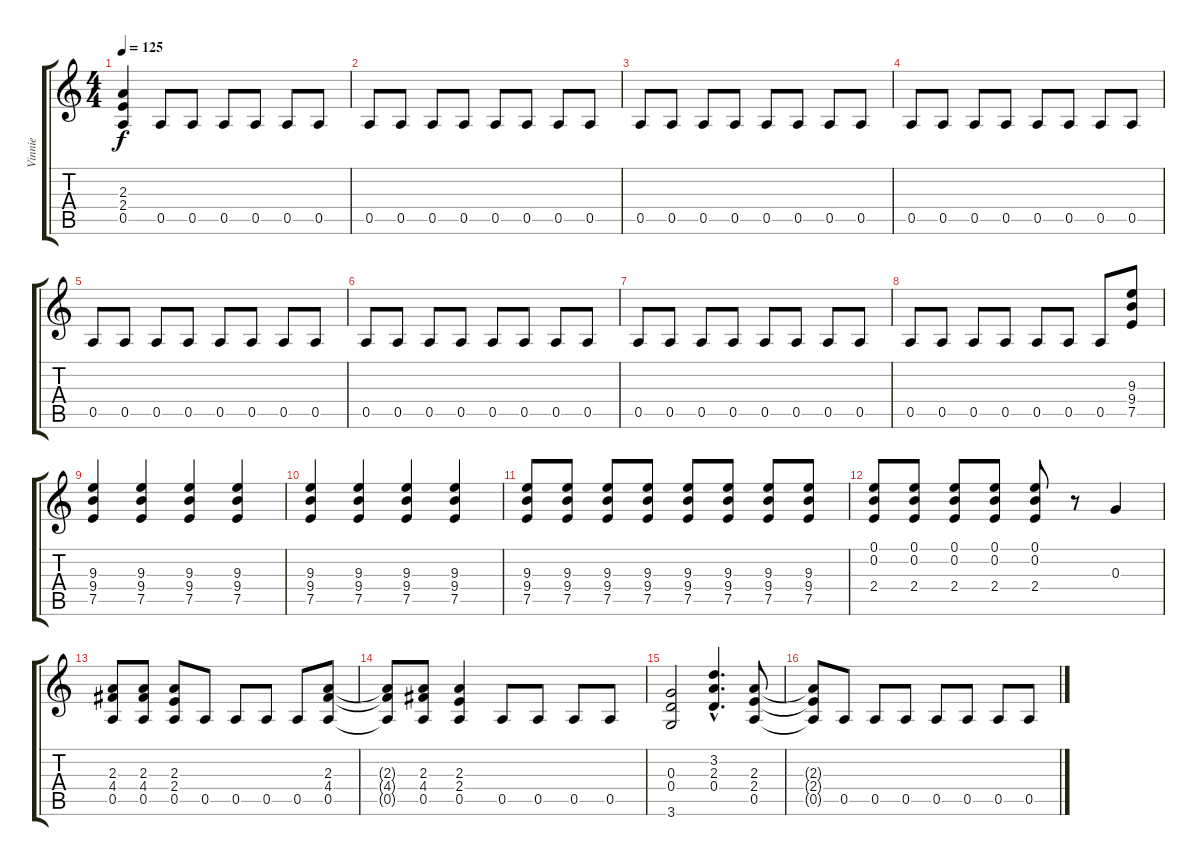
\track ("Vinnie" "Vinnie") {instrument overdrivenguitar}
\staff {score tabs}
\tuning (E4 B3 G3 D3 A2 E2) {hide}
\ts (4 4)
\tempo 125
\clef g2
\ks c
(2.3 2.4 0.5).4{dy f} 0.5.8 0.5.8 0.5.8 0.5.8 0.5.8 0.5.8 |
0.5.8 0.5.8 0.5.8 0.5.8 0.5.8 0.5.8 0.5.8 0.5.8 |
0.5.8 0.5.8 0.5.8 0.5.8 0.5.8 0.5.8 0.5.8 0.5.8 |
0.5.8 0.5.8 0.5.8 0.5.8 0.5.8 0.5.8 0.5.8 0.5.8 |
0.5.8 0.5.8 0.5.8 0.5.8 0.5.8 0.5.8 0.5.8 0.5.8 |
0.5.8 0.5.8 0.5.8 0.5.8 0.5.8 0.5.8 0.5.8 0.5.8 |
0.5.8 0.5.8 0.5.8 0.5.8 0.5.8 0.5.8 0.5.8 0.5.8 |
0.5.8 0.5.8 0.5.8 0.5.8 0.5.8 0.5.8 0.5.8 (9.3 9.4 7.5).8 |
(9.3 9.4 7.5).4 (9.3 9.4 7.5).4 (9.3 9.4 7.5).4 (9.3 9.4 7.5).4 |
(9.3 9.4 7.5).4 (9.3 9.4 7.5).4 (9.3 9.4 7.5).4 (9.3 9.4 7.5).4 |
(9.3 9.4 7.5).8 (9.3 9.4 7.5).8 (9.3 9.4 7.5).8 (9.3 9.4 7.5).8 (9.3 9.4 7.5).8 (9.3 9.4 7.5).8 (9.3 9.4 7.5).8 (9.3 9.4 7.5).8 |
(0.1 0.2 2.4).8 (0.1 0.2 2.4).8 (0.1 0.2 2.4).8 (0.1 0.2 2.4).8 (0.1 0.2 2.4).8 r.8 0.3.4 |
(2.3 4.4 0.5).8 (2.3 4.4 0.5).8 (2.3 2.4 0.5).8 0.5.8 0.5.8 0.5.8 0.5.8 (2.3 4.4 0.5).8 |
(2.3{t} 4.4{t} 0.5{t}).8 (2.3 4.4 0.5).8 (2.3 2.4 0.5).4 0.5.8 0.5.8 0.5.8 0.5.8 |
(0.3 0.4 3.6).2 (3.2{hac} 2.3{hac} 0.4{hac}).4{d} (2.3 2.4 0.5).8 |
(2.3{t} 2.4{t} 0.5{t}).8 0.5.8 0.5.8 0.5.8 0.5.8 0.5.8 0.5.8 0.5.8
